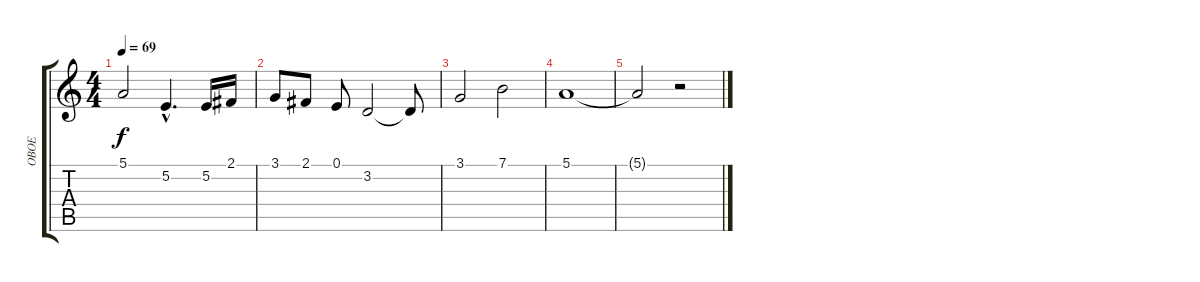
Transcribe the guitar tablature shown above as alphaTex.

\track ("OBOE" "OBOE") {instrument oboe}
\staff {score tabs}
\tuning (E4 B3 G3 D3 A2 E2) {hide}
\ts (4 4)
\tempo 69
\clef g2
\ks c
5.1.2{dy f} 5.2{hac}.4{d} 5.2.16 2.1.16 |
3.1.8 2.1.8 0.1.8 3.2.2 3.2{t}.8 |
3.1.2 7.1.2 |
5.1.1 |
5.1{t}.2 r.2
